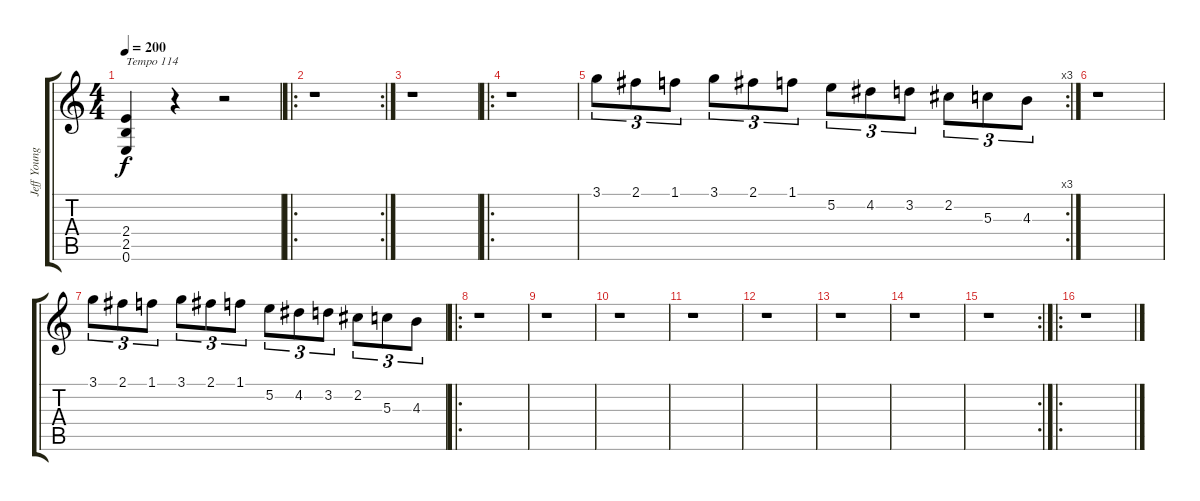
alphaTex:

\track ("Jeff Young" "Jeff Young") {instrument distortionguitar}
\staff {score tabs}
\tuning (E4 B3 G3 D3 A2 E2) {hide}
\ts (4 4)
\tempo 200
\clef g2
\ks c
(2.4 2.5 0.6).4{txt "Tempo 114" dy f} r.4 r.2 |
\ro
\rc 2
r.1 |
r.1 |
\ro
r.1 |
\rc 3
3.1.8{tu (3 2)} 2.1.8{tu (3 2)} 1.1.8{tu (3 2)} 3.1.8{tu (3 2)} 2.1.8{tu (3 2)} 1.1.8{tu (3 2)} 5.2.8{tu (3 2)} 4.2.8{tu (3 2)} 3.2.8{tu (3 2)} 2.2.8{tu (3 2)} 5.3.8{tu (3 2)} 4.3.8{tu (3 2)} |
r.1 |
3.1.8{tu (3 2)} 2.1.8{tu (3 2)} 1.1.8{tu (3 2)} 3.1.8{tu (3 2)} 2.1.8{tu (3 2)} 1.1.8{tu (3 2)} 5.2.8{tu (3 2)} 4.2.8{tu (3 2)} 3.2.8{tu (3 2)} 2.2.8{tu (3 2)} 5.3.8{tu (3 2)} 4.3.8{tu (3 2)} |
\ro
r.1 |
r.1 |
r.1 |
r.1 |
r.1 |
r.1 |
r.1 |
\rc 2
r.1 |
\ro
r.1
